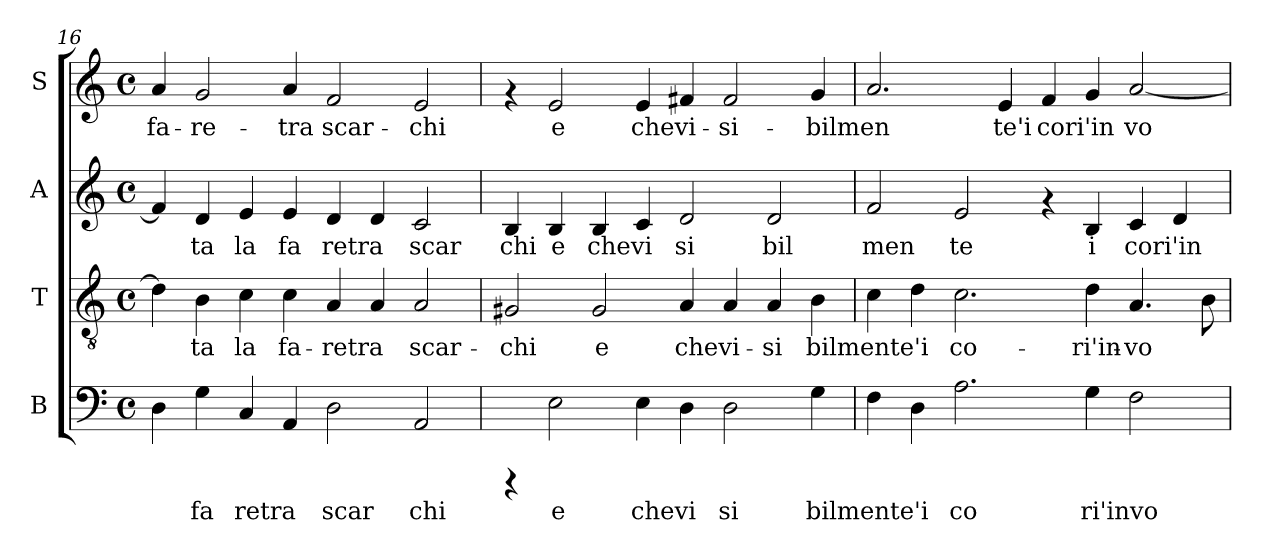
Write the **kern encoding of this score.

**kern	**text	**kern	**text	**kern	**text	**kern	**text
*part4	*part4	*part3	*part3	*part2	*part2	*part1	*part1
*staff4	*staff4	*staff3	*staff3	*staff2	*staff2	*staff1	*staff1
*I"B	*	*I"T	*	*I"A	*	*I"S	*
*clefF4	*	*clefGv2	*	*clefG2	*	*clefG2	*
*k[]	*	*k[]	*	*k[]	*	*k[]	*
*C:	*	*C:	*	*C:	*	*C:	*
*M4/4	*	*M4/4	*	*M4/4	*	*M4/4	*
*met(c)	*	*met(c)	*	*met(c)	*	*met(c)	*
=16	=16	=16	=16	=16	=16	=16	=16
!	!LO:LY:b:cj	!	!LO:LY:b:cj	!	!LO:LY:b:cj	!	!LO:LY:b:cj
4D\	.	4d\]	--	4f/]	.	4a/	fa-
!	!LO:LY:b:cj	!	!LO:LY:b:cj	!	!LO:LY:b:cj	!	!LO:LY:b:cj
4G\	fa	4B\	-ta	4d/	ta	2g/	-re-
!	!LO:LY:b:cj	!	!LO:LY:b:cj	!	!LO:LY:b:cj	!	!
4C/	retra	4c\	la	4e/	la	.	.
!	!LO:LY:b:cj	!	!LO:LY:b:cj	!	!LO:LY:b:cj	!	!LO:LY:b:cj
4AA/	.	4c\	fa-	4e/	fa	4a/	-tra
!	!LO:LY:b:cj	!	!LO:LY:b:cj	!	!LO:LY:b:cj	!	!LO:LY:b:cj
2D\	scar	4A/	-retra	4d/	retra	2f/	scar-
!	!	!	!LO:LY:b:cj	!	!LO:LY:b:cj	!	!
.	.	4A/	.	4d/	.	.	.
!	!LO:LY:b:cj	!	!LO:LY:b:cj	!	!LO:LY:b:cj	!	!LO:LY:b:cj
2AA/	chi	2A/	scar-	2c/	scar	2e/	-chi
=17	=17	=17	=17	=17	=17	=17	=17
!	!	!	!LO:LY:b:cj	!	!LO:LY:b:cj	!	!
4rCCC	.	2G#X/	-chi	4B/	chi	4rf	.
!	!LO:LY:b:cj	!	!	!	!LO:LY:b:cj	!	!LO:LY:b:cj
2E\	e	.	.	4B/	e	2e/	e
!	!	!	!LO:LY:b:cj	!	!LO:LY:b:cj	!	!
.	.	2G#/	e	4B/	che	.	.
!	!LO:LY:b:cj	!	!	!	!LO:LY:b:cj	!	!LO:LY:b:cj
4E\	che	.	.	4c/	vi	4e/	che
!	!LO:LY:b:cj	!	!LO:LY:b:cj	!	!LO:LY:b:cj	!	!LO:LY:b:cj
4D\	vi	4A/	che	2d/	si	4f#X/	vi-
!	!LO:LY:b:cj	!	!LO:LY:b:cj	!	!	!	!LO:LY:b:cj
2D\	si	4A/	vi-	.	.	2f#/	-si-
!	!	!	!LO:LY:b:cj	!	!LO:LY:b:cj	!	!
.	.	4A/	-si	2d/	bil	.	.
!	!LO:LY:b:cj	!	!LO:LY:b:cj	!	!	!	!LO:LY:b:cj
4G\	bilmente'i	4B\	bilmente'i	.	.	4g/	-bilmen-
=18	=18	=18	=18	=18	=18	=18	=18
!	!LO:LY:b:cj	!	!LO:LY:b:cj	!	!LO:LY:b:cj	!	!LO:LY:b:cj
4F\	.	4c\	.	2f/	men	2.a/	--
!	!LO:LY:b:cj	!	!LO:LY:b:cj	!	!	!	!
4D\	.	4d\	.	.	.	.	.
!	!LO:LY:b:cj	!	!LO:LY:b:cj	!	!LO:LY:b:cj	!	!
2.A\	co	2.c\	co-	2e/	te	.	.
!	!	!	!	!	!	!	!LO:LY:b:cj
.	.	.	.	.	.	4e/	-te'i
!	!	!	!	!	!	!	!LO:LY:b:cj
.	.	.	.	4rf	.	4f/	cori'in-
!	!LO:LY:b:cj	!	!LO:LY:b:cj	!	!LO:LY:b:cj	!	!LO:LY:b:cj
4G\	ri'invo	4d\	-ri'in-	4B/	i	4g/	--
!	!LO:LY:b:cj	!	!LO:LY:b:cj	!	!LO:LY:b:cj	!	!LO:LY:b:cj
2F\	.	4.A/	-vo-	4c/	cori'in	[<2a/	-vo-
!	!	!	!	!	!LO:LY:b:cj	!	!
.	.	.	.	4d/	.	.	.
!	!	!	!LO:LY:b:cj	!	!	!	!
.	.	8B\	--	.	.	.	.
=	=	=	=	=	=	=	=
*-	*-	*-	*-	*-	*-	*-	*-
